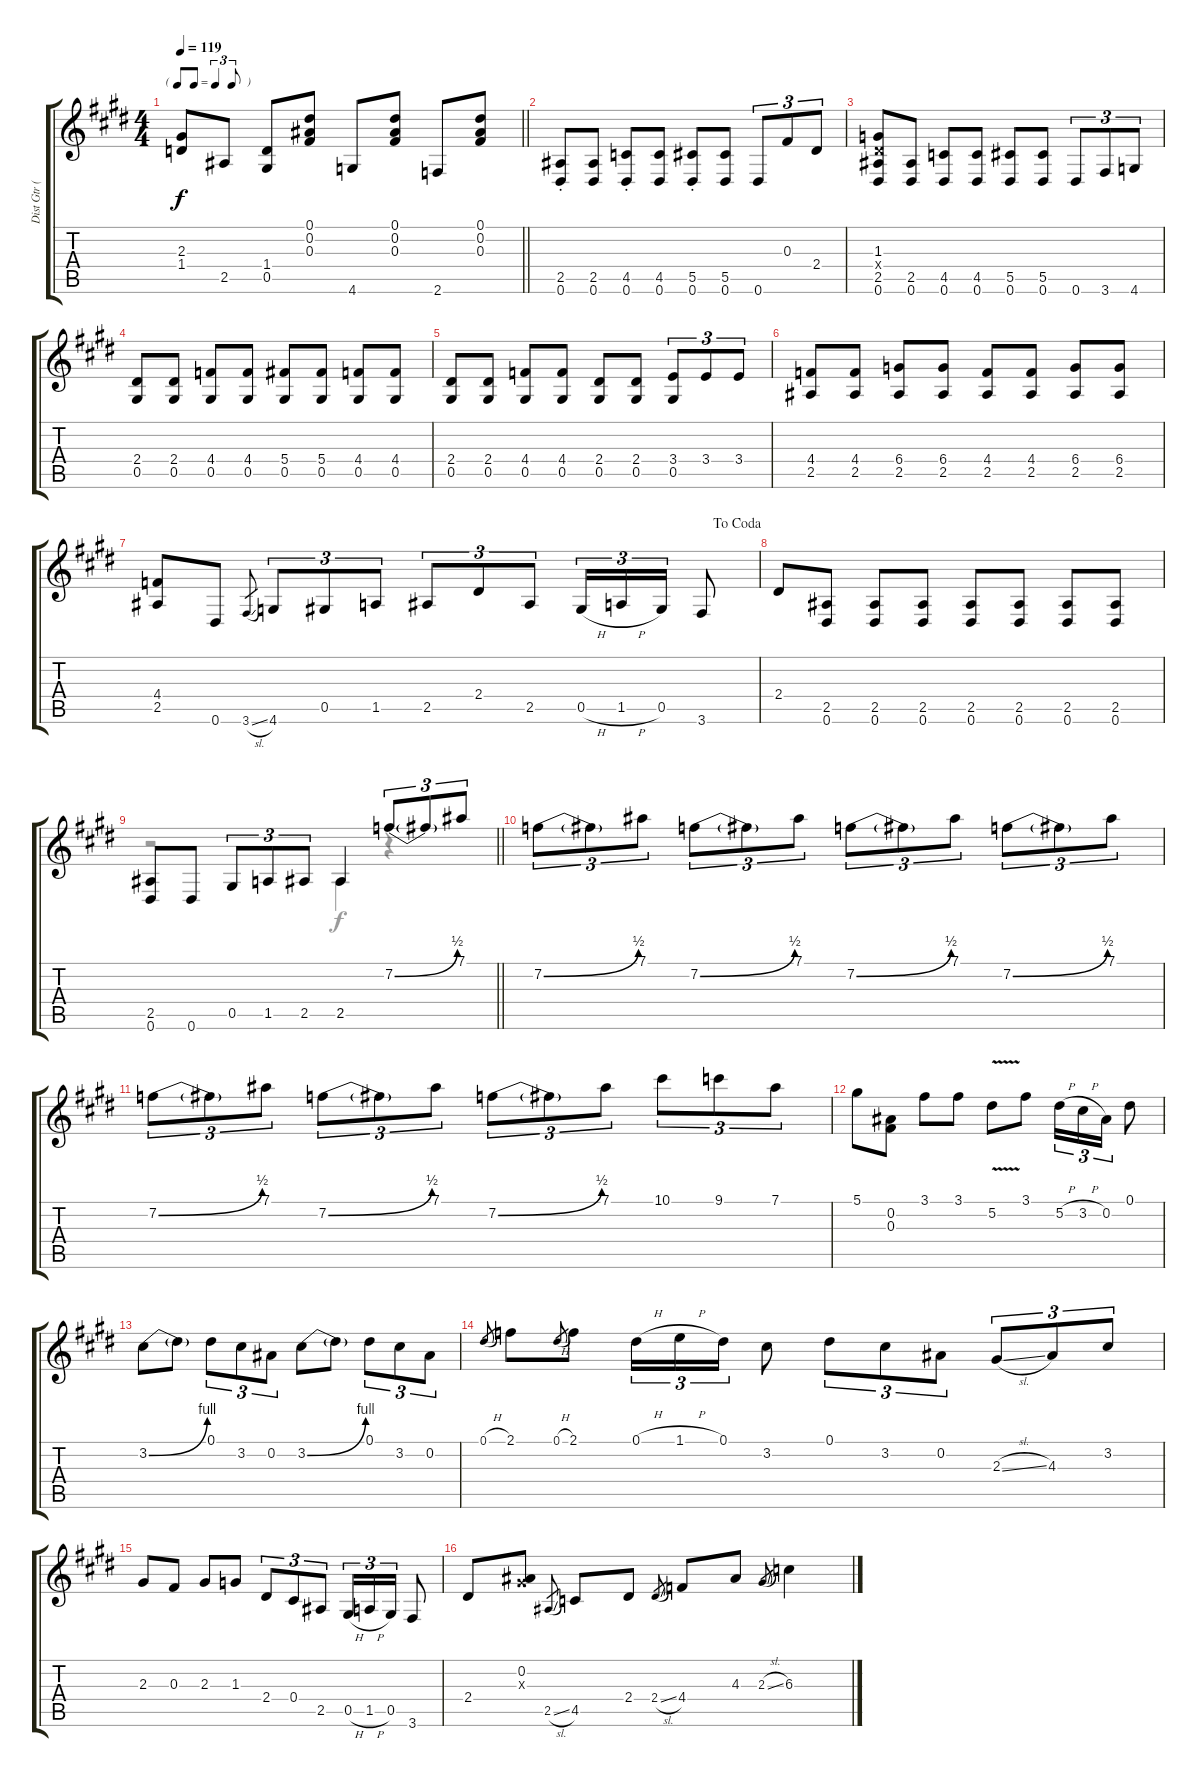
\track ("Dist Gtr (Slight Dist)" "Dist Gtr (") {instrument distortionguitar}
\staff {score tabs}
\tuning (Eb4 Bb3 Gb3 Db3 Ab2 Eb2) {hide}
\voice
\ts (4 4)
\tf triplet8th
\tempo 119
\clef g2
\barLineRight lightlight
\ks c#minor
(2.3 1.4).8{dy f} 2.5.8 (1.4 0.5).8 (0.1 0.2 0.3).8 4.6.8 (0.1 0.2 0.3).8 2.6.8 (0.1 0.2 0.3).8 |
\ks e
(2.5{st} 0.6{st}).8 (2.5 0.6).8 (4.5{st} 0.6{st}).8 (4.5 0.6).8 (5.5{st} 0.6{st}).8 (5.5 0.6).8 0.6.8{tu (3 2)} 0.3.8{tu (3 2)} 2.4.8{tu (3 2)} |
\ks c#minor
(1.3 2.4{x} 2.5 0.6).8 (2.5 0.6).8 (4.5 0.6).8 (4.5 0.6).8 (5.5 0.6).8 (5.5 0.6).8 0.6.8{tu (3 2)} 3.6.8{tu (3 2)} 4.6.8{tu (3 2)} |
(2.4 0.5).8 (2.4 0.5).8 (4.4 0.5).8 (4.4 0.5).8 (5.4 0.5).8 (5.4 0.5).8 (4.4 0.5).8 (4.4 0.5).8 |
\ks e
(2.4 0.5).8 (2.4 0.5).8 (4.4 0.5).8 (4.4 0.5).8 (2.4 0.5).8 (2.4 0.5).8 (3.4 0.5).8{tu (3 2)} 3.4.8{tu (3 2)} 3.4.8{tu (3 2)} |
\ks c#minor
(4.4 2.5).8 (4.4 2.5).8 (6.4 2.5).8 (6.4 2.5).8 (4.4 2.5).8 (4.4 2.5).8 (6.4 2.5).8 (6.4 2.5).8 |
\jump dacoda
\ks e
(4.4 2.5).8 0.6.8 3.6{sl}.8{gr} 4.6.8{tu (3 2)} 0.5.8{tu (3 2)} 1.5.8{tu (3 2)} 2.5.8{tu (3 2)} 2.4.8{tu (3 2)} 2.5.8{tu (3 2)} 0.5{h}.16{tu (3 2)} 1.5{h}.16{tu (3 2)} 0.5.16{tu (3 2)} 3.6.8 |
\ks c#minor
2.4.8 (2.5 0.6).8 (2.5 0.6).8 (2.5 0.6).8 (2.5 0.6).8 (2.5 0.6).8 (2.5 0.6).8 (2.5 0.6).8 |
\barLineRight lightlight
(2.5 0.6).8 0.6.8 0.5.8{tu (3 2)} 1.5.8{tu (3 2)} 2.5.8{tu (3 2)} 2.5.4 7.2{be (bend 0 0 60 2)}.8{tu (3 2)} 7.2{t}.8{tu (3 2)} 7.1.8{tu (3 2)} |
\ks e
7.2{be (bend 0 0 60 2)}.8{tu (3 2)} 7.2{t}.8{tu (3 2)} 7.1.8{tu (3 2)} 7.2{be (bend 0 0 60 2)}.8{tu (3 2)} 7.2{t}.8{tu (3 2)} 7.1.8{tu (3 2)} 7.2{be (bend 0 0 60 2)}.8{tu (3 2)} 7.2{t}.8{tu (3 2)} 7.1.8{tu (3 2)} 7.2{be (bend 0 0 60 2)}.8{tu (3 2)} 7.2{t}.8{tu (3 2)} 7.1.8{tu (3 2)} |
\ks c#minor
7.2{be (bend 0 0 60 2)}.8{tu (3 2)} 7.2{t}.8{tu (3 2)} 7.1.8{tu (3 2)} 7.2{be (bend 0 0 60 2)}.8{tu (3 2)} 7.2{t}.8{tu (3 2)} 7.1.8{tu (3 2)} 7.2{be (bend 0 0 60 2)}.8{tu (3 2)} 7.2{t}.8{tu (3 2)} 7.1.8{tu (3 2)} 10.1.8{tu (3 2)} 9.1.8{tu (3 2)} 7.1.8{tu (3 2)} |
5.1.8 (0.2 0.3).8 3.1.8 3.1.8 5.2{v}.8 3.1.8 5.2{h}.16{tu (3 2)} 3.2{h}.16{tu (3 2)} 0.2.16{tu (3 2)} 0.1.8 |
\ks e
3.2{be (bend 0 0 60 4)}.8 3.2{t}.8 0.1.8{tu (3 2)} 3.2.8{tu (3 2)} 0.2.8{tu (3 2)} 3.2{be (bend 0 0 60 4)}.8 3.2{t}.8 0.1.8{tu (3 2)} 3.2.8{tu (3 2)} 0.2.8{tu (3 2)} |
\ks c#minor
0.1{h}.8{gr} 2.1.8 0.1{h}.8{gr} 2.1.8 0.1{h}.16{tu (3 2)} 1.1{h}.16{tu (3 2)} 0.1.16{tu (3 2)} 3.2.8 0.1.8{tu (3 2)} 3.2.8{tu (3 2)} 0.2.8{tu (3 2)} 2.3{sl}.8{tu (3 2)} 4.3.8{tu (3 2)} 3.2.8{tu (3 2)} |
2.3.8 0.3.8 2.3.8 1.3.8 2.4.8{tu (3 2)} 0.4.8{tu (3 2)} 2.5.8{tu (3 2)} 0.5{h}.16{tu (3 2)} 1.5{h}.16{tu (3 2)} 0.5.16{tu (3 2)} 3.6.8 |
\ks e
2.4.8 (0.2 2.3{x}).8 2.5{sl}.8{gr} 4.5.8 2.4.8 2.4{sl}.8{gr} 4.4.8 4.3.8 2.3{sl}.8{gr} 6.3.4
\voice
\clef g2
\ottava regular
\simile none
\barLineRight lightlight
\ks c#minor
|
\ks e
|
\ks c#minor
|
|
\ks e
|
\ks c#minor
|
\ks e
|
\ks c#minor
|
\barLineRight lightlight
r.2 2.5.4 r.4 |
\ks e
|
\ks c#minor
|
|
\ks e
|
\ks c#minor
|
|
\ks e
